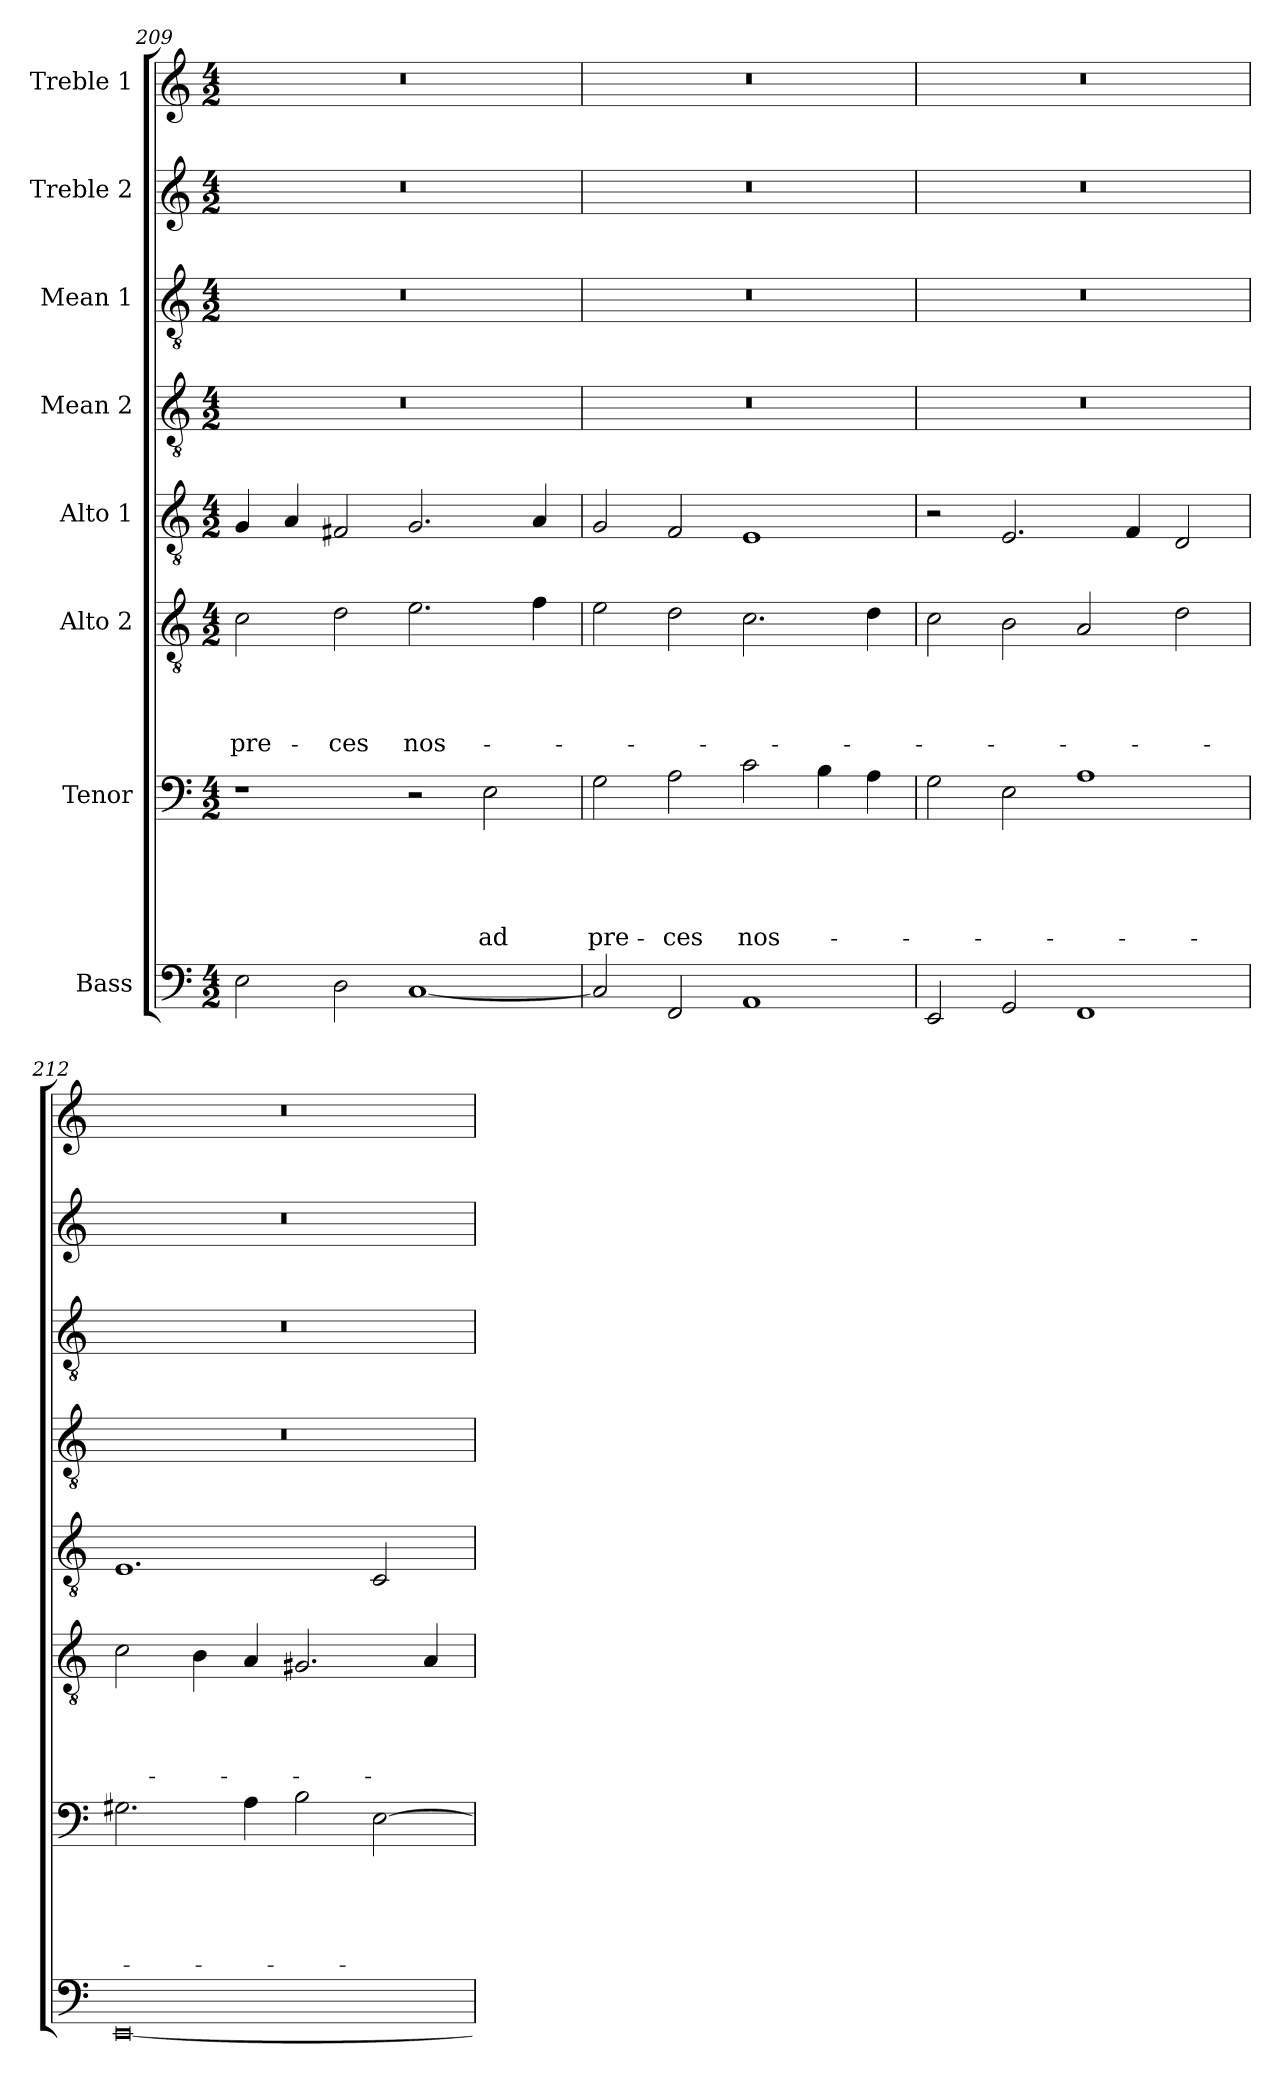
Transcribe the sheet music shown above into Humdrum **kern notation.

**kern	**kern	**text	**text	**text	**text	**text	**kern	**text	**text	**text	**text	**kern	**kern	**kern	**kern	**kern
*part8	*part7	*part7	*part7	*part7	*part7	*part7	*part6	*part6	*part6	*part6	*part6	*part5	*part4	*part3	*part2	*part1
*staff8	*staff7	*staff7	*staff7	*staff7	*staff7	*staff7	*staff6	*staff6	*staff6	*staff6	*staff6	*staff5	*staff4	*staff3	*staff2	*staff1
*I"Bass	*I"Tenor	*	*	*	*	*	*I"Alto 2	*	*	*	*	*I"Alto 1	*I"Mean 2	*I"Mean 1	*I"Treble 2	*I"Treble 1
*clefF4	*clefF4	*	*	*	*	*	*clefGv2	*	*	*	*	*clefGv2	*clefGv2	*clefGv2	*clefG2	*clefG2
*k[]	*k[]	*	*	*	*	*	*k[]	*	*	*	*	*k[]	*k[]	*k[]	*k[]	*k[]
*C:	*C:	*	*	*	*	*	*C:	*	*	*	*	*C:	*C:	*C:	*C:	*C:
*M4/2	*M4/2	*	*	*	*	*	*M4/2	*	*	*	*	*M4/2	*M4/2	*M4/2	*M4/2	*M4/2
=209	=209	=209	=209	=209	=209	=209	=209	=209	=209	=209	=209	=209	=209	=209	=209	=209
2E\	1r	.	.	.	.	.	2c\	.	.	.	pre-	4G/	0r	0r	0r	0r
.	.	.	.	.	.	.	.	.	.	.	.	4A/	.	.	.	.
2D\	.	.	.	.	.	.	2d\	.	.	.	-ces	2F#/	.	.	.	.
[1C	2r	.	.	.	.	.	2.e\	.	.	.	nos-	2.G/	.	.	.	.
.	2E\	.	.	.	.	ad	.	.	.	.	.	.	.	.	.	.
.	.	.	.	.	.	.	4f\	.	.	.	.	4A/	.	.	.	.
!!LO:PB:g=z
=210	=210	=210	=210	=210	=210	=210	=210	=210	=210	=210	=210	=210	=210	=210	=210	=210
2C/]	2G\	.	.	.	.	pre-	2e\	.	.	.	.	2G/	0r	0r	0r	0r
2FF/	2A\	.	.	.	.	-ces	2d\	.	.	.	.	2F/	.	.	.	.
1AA	2c\	.	.	.	.	nos-	2.c\	.	.	.	.	1E	.	.	.	.
.	4B\	.	.	.	.	.	.	.	.	.	.	.	.	.	.	.
.	4A\	.	.	.	.	.	4d\	.	.	.	.	.	.	.	.	.
=211	=211	=211	=211	=211	=211	=211	=211	=211	=211	=211	=211	=211	=211	=211	=211	=211
2EE/	2G\	.	.	.	.	.	2c\	.	.	.	.	2r	0r	0r	0r	0r
2GG/	2E\	.	.	.	.	.	2B\	.	.	.	.	2.E/	.	.	.	.
1FF	1A	.	.	.	.	.	2A/	.	.	.	.	.	.	.	.	.
.	.	.	.	.	.	.	.	.	.	.	.	4F/	.	.	.	.
.	.	.	.	.	.	.	2d\	.	.	.	.	2D/	.	.	.	.
=212	=212	=212	=212	=212	=212	=212	=212	=212	=212	=212	=212	=212	=212	=212	=212	=212
[0EE	2.G#X\	.	.	.	.	.	2c\	.	.	.	.	1.E	0r	0r	0r	0r
.	.	.	.	.	.	.	4B\	.	.	.	.	.	.	.	.	.
.	4A\	.	.	.	.	.	4A/	.	.	.	.	.	.	.	.	.
.	2B\	.	.	.	.	.	2.G#X/	.	.	.	.	.	.	.	.	.
.	[2E\	.	.	.	.	.	.	.	.	.	.	2C/	.	.	.	.
.	.	.	.	.	.	.	4A/	.	.	.	.	.	.	.	.	.
=	=	=	=	=	=	=	=	=	=	=	=	=	=	=	=	=
*-	*-	*-	*-	*-	*-	*-	*-	*-	*-	*-	*-	*-	*-	*-	*-	*-
